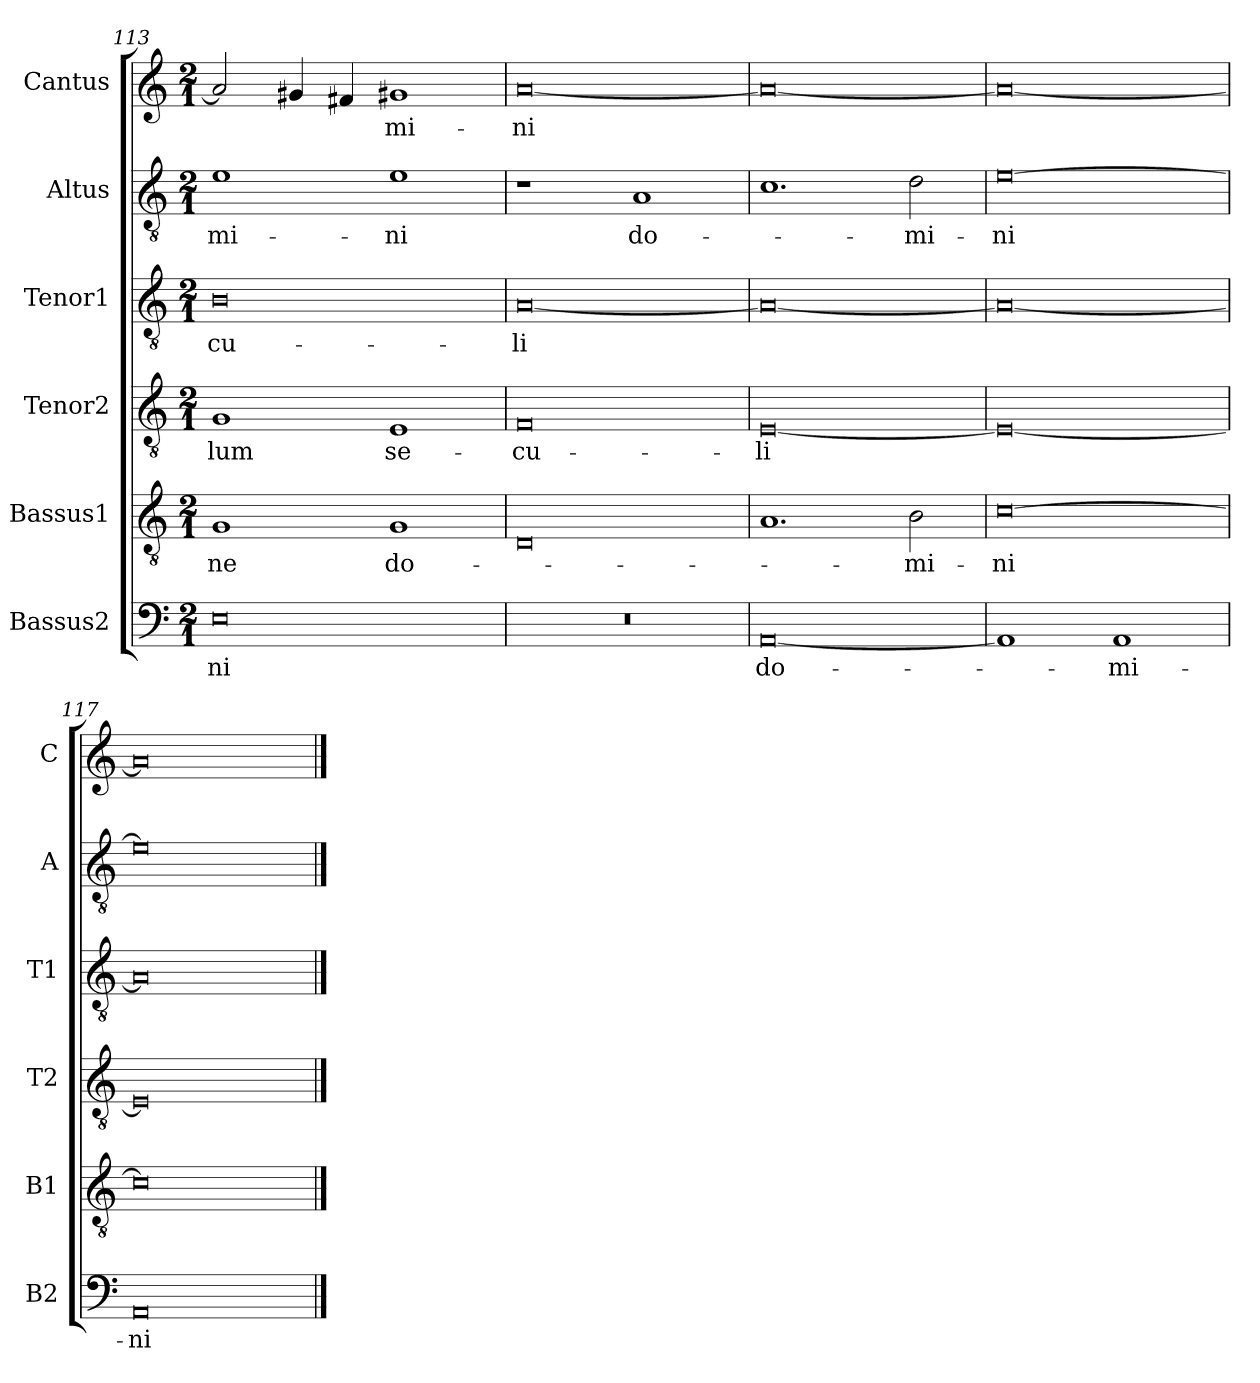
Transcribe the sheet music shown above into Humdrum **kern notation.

**kern	**text	**kern	**text	**kern	**text	**kern	**text	**kern	**text	**kern	**text
*part6	*part6	*part5	*part5	*part4	*part4	*part3	*part3	*part2	*part2	*part1	*part1
*staff6	*staff6	*staff5	*staff5	*staff4	*staff4	*staff3	*staff3	*staff2	*staff2	*staff1	*staff1
*I"Bassus2	*	*I"Bassus1	*	*I"Tenor2	*	*I"Tenor1	*	*I"Altus	*	*I"Cantus	*
*I'B2	*	*I'B1	*	*I'T2	*	*I'T1	*	*I'A	*	*I'C	*
*clefF4	*	*clefGv2	*	*clefGv2	*	*clefGv2	*	*clefGv2	*	*clefG2	*
*k[]	*	*k[]	*	*k[]	*	*k[]	*	*k[]	*	*k[]	*
*M2/1	*	*M2/1	*	*M2/1	*	*M2/1	*	*M2/1	*	*M2/1	*
=113	=113	=113	=113	=113	=113	=113	=113	=113	=113	=113	=113
0E\	-ni	1G/	-ne	1G/	-lum	0B\	-cu-	1e\	-mi-	2a/]	.
.	.	.	.	.	.	.	.	.	.	4g#X/	.
.	.	.	.	.	.	.	.	.	.	4f#X/	.
.	.	1G/	do-	1E/	se-	.	.	1e\	-ni	1g#X/	-mi-
=114	=114	=114	=114	=114	=114	=114	=114	=114	=114	=114	=114
0r	.	0D/	.	0F/	-cu-	[0A/	-li	1r	.	[0a/	-ni
.	.	.	.	.	.	.	.	1A/	do-	.	.
=115	=115	=115	=115	=115	=115	=115	=115	=115	=115	=115	=115
[0AA/	do-	1.A/	.	[0E/	-li	0A/_	.	1.c\	.	0a/_	.
.	.	2B\	-mi-	.	.	.	.	2d\	-mi-	.	.
=116	=116	=116	=116	=116	=116	=116	=116	=116	=116	=116	=116
1AA/]	.	[0c\	-ni	0E/_	.	0A/_	.	[0e\	-ni	0a/_	.
1AA/	-mi-	.	.	.	.	.	.	.	.	.	.
=117	=117	=117	=117	=117	=117	=117	=117	=117	=117	=117	=117
0AA/	-ni	0c\]	.	0E/]	.	0A/]	.	0e\]	.	0a/]	.
==	==	==	==	==	==	==	==	==	==	==	==
*-	*-	*-	*-	*-	*-	*-	*-	*-	*-	*-	*-
